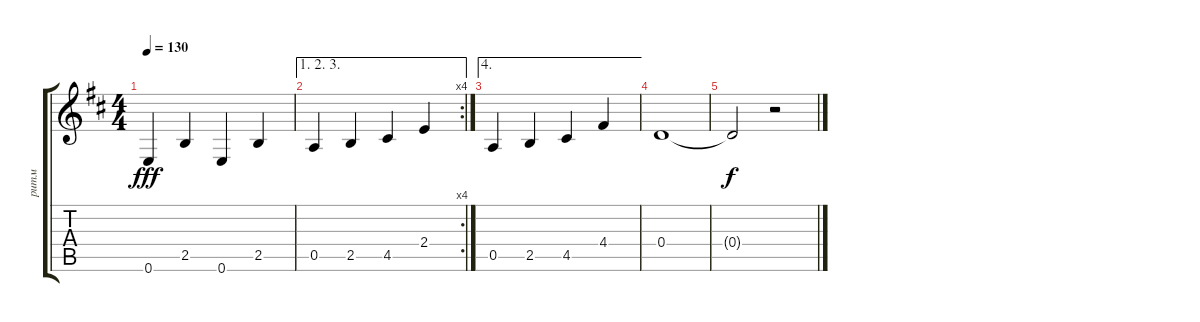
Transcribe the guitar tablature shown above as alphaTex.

\track ("ритм" "ритм") {instrument acousticguitarsteel}
\staff {score tabs}
\tuning (E4 B3 G3 D3 A2 E2) {hide}
\ts (4 4)
\tempo 130
\clef g2
\ks d
0.6.4{dy fff} 2.5.4 0.6.4 2.5.4 |
\ae (1 2 3)
\rc 4
0.5.4 2.5.4 4.5.4 2.4.4 |
\ae 4
0.5.4 2.5.4 4.5.4 4.4.4 |
0.4.1 |
0.4{t}.2{dy f} r.2
